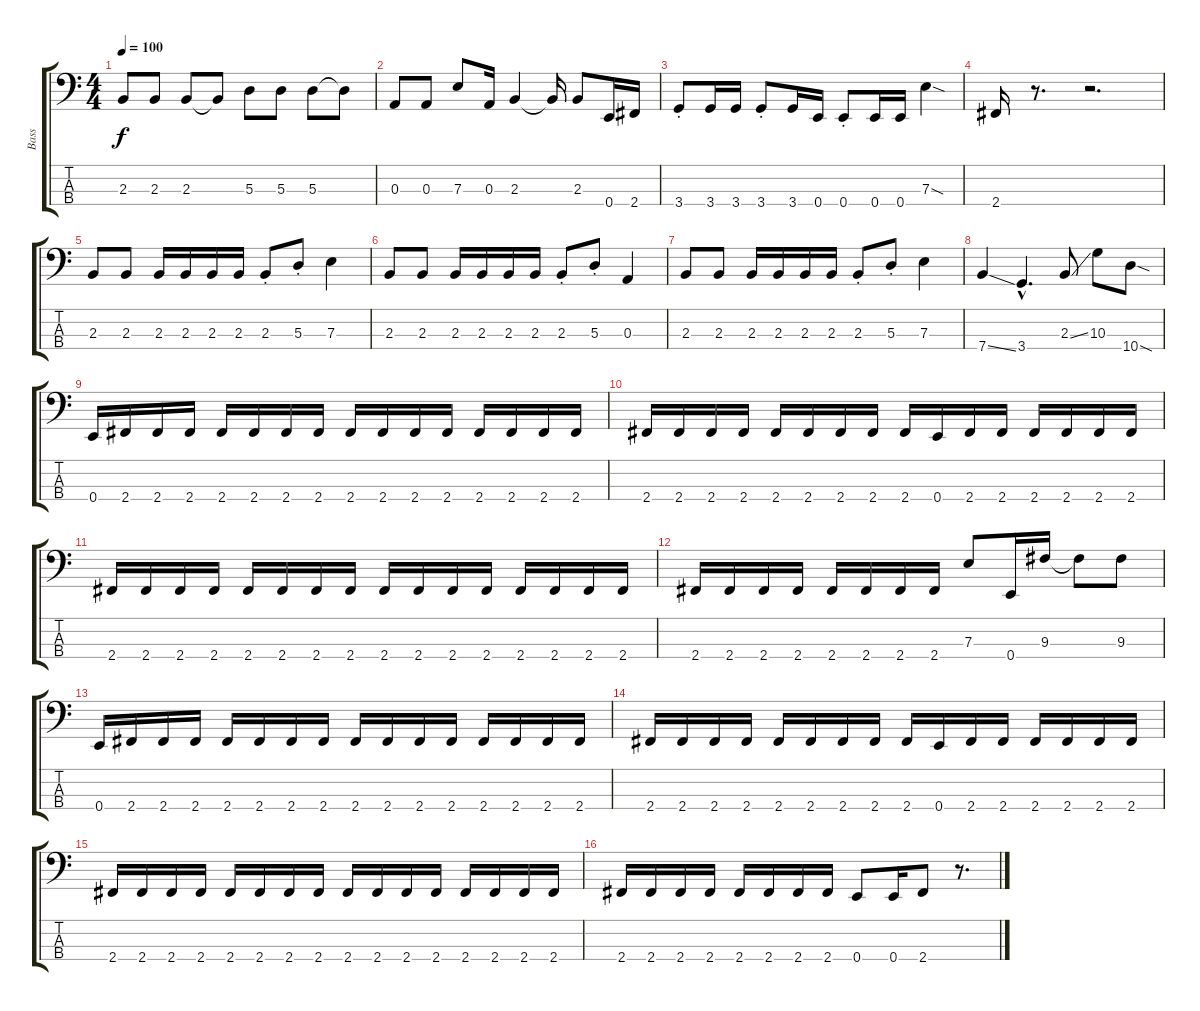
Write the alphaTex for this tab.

\track ("Bass" "Bass") {instrument electricbassfinger}
\staff {score tabs}
\tuning (G2 D2 A1 E1) {hide}
\ts (4 4)
\tempo 100
\clef f4
\ks c
2.3.8{dy f} 2.3.8 2.3.8 2.3{t}.8 5.3.8 5.3.8 5.3.8 5.3{t}.8 |
0.3.8 0.3.8 7.3.8 0.3.16 2.3.4 2.3{t}.16 2.3.8 0.4.16 2.4.16 |
3.4{st}.8 3.4.16 3.4.16 3.4{st}.8 3.4.16 0.4.16 0.4{st}.8 0.4.16 0.4.16 7.3{sod}.4 |
2.4.16 r.8{d} r.2{d} |
2.3.8 2.3.8 2.3.16 2.3.16 2.3.16 2.3.16 2.3{st}.8 5.3{st}.8 7.3.4 |
2.3.8 2.3.8 2.3.16 2.3.16 2.3.16 2.3.16 2.3{st}.8 5.3{st}.8 0.3.4 |
2.3.8 2.3.8 2.3.16 2.3.16 2.3.16 2.3.16 2.3{st}.8 5.3{st}.8 7.3.4 |
7.4{ss}.4 3.4{hac}.4{d} 2.3{ss}.8 10.3.8 10.4{sod}.8 |
0.4.16 2.4.16 2.4.16 2.4.16 2.4.16 2.4.16 2.4.16 2.4.16 2.4.16 2.4.16 2.4.16 2.4.16 2.4.16 2.4.16 2.4.16 2.4.16 |
2.4.16 2.4.16 2.4.16 2.4.16 2.4.16 2.4.16 2.4.16 2.4.16 2.4.16 0.4.16 2.4.16 2.4.16 2.4.16 2.4.16 2.4.16 2.4.16 |
2.4.16 2.4.16 2.4.16 2.4.16 2.4.16 2.4.16 2.4.16 2.4.16 2.4.16 2.4.16 2.4.16 2.4.16 2.4.16 2.4.16 2.4.16 2.4.16 |
2.4.16 2.4.16 2.4.16 2.4.16 2.4.16 2.4.16 2.4.16 2.4.16 7.3.8 0.4.16 9.3.16 9.3{t}.8 9.3.8 |
0.4.16 2.4.16 2.4.16 2.4.16 2.4.16 2.4.16 2.4.16 2.4.16 2.4.16 2.4.16 2.4.16 2.4.16 2.4.16 2.4.16 2.4.16 2.4.16 |
2.4.16 2.4.16 2.4.16 2.4.16 2.4.16 2.4.16 2.4.16 2.4.16 2.4.16 0.4.16 2.4.16 2.4.16 2.4.16 2.4.16 2.4.16 2.4.16 |
2.4.16 2.4.16 2.4.16 2.4.16 2.4.16 2.4.16 2.4.16 2.4.16 2.4.16 2.4.16 2.4.16 2.4.16 2.4.16 2.4.16 2.4.16 2.4.16 |
2.4.16 2.4.16 2.4.16 2.4.16 2.4.16 2.4.16 2.4.16 2.4.16 0.4.8 0.4.16 2.4.8 r.8{d}
